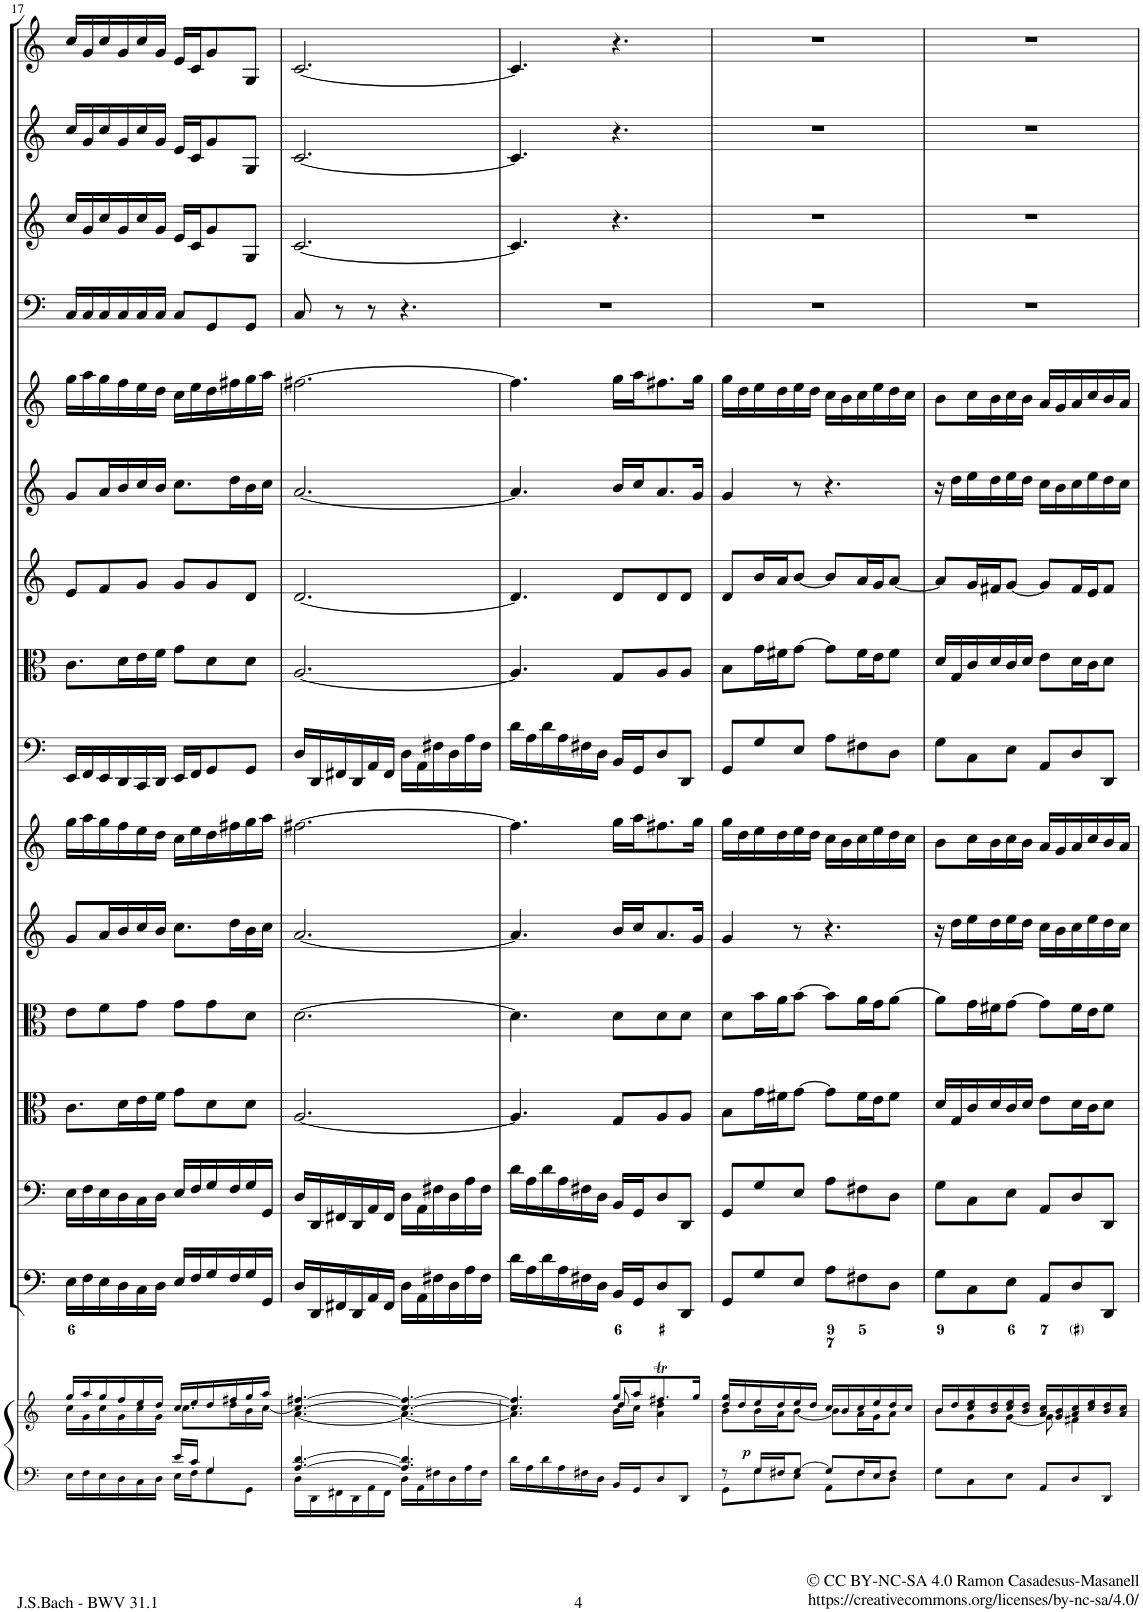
**kern	**kern	**dynam	**kern	**kern	**kern	**kern	**kern	**kern	**kern	**kern	**kern	**kern	**kern	**kern	**kern	**kern	**kern
*part16	*part16	*part16	*part15	*part14	*part13	*part12	*part11	*part10	*part9	*part8	*part7	*part6	*part5	*part4	*part3	*part2	*part1
*staff17	*staff16	*staff16/17	*staff15	*staff14	*staff13	*staff12	*staff11	*staff10	*staff9	*staff8	*staff7	*staff6	*staff5	*staff4	*staff3	*staff2	*staff1
*I"Piano reduction	*	*	*I"Violoncello II e Continuo.	*I"Violoncello I.	*I"Viola II.	*I"Viola I.	*I"Violino II	*I"Violino I.	*I"Fagotto.	*I"Taille.	*I"Oboe III	*I"Oboe II	*I"Oboe I	*I"Timpani.	*I"Tromba III.	*I"Tromba II.	*I"Tromba I.
*I'Pno	*	*	*I'Vc	*I'Vc	*I'Vla	*I'Vla	*	*I'Vln	*	*	*I'Ob	*I'Ob	*I'Ob	*I'Timp	*	*	*
!!LO:PB:g=z
*clefF4	*clefG2	*	*clefF4	*clefF4	*clefC3	*clefC3	*clefG2	*clefG2	*clefF4	*clefC3	*clefG2	*clefG2	*clefG2	*clefF4	*clefG2	*clefG2	*clefG2
*	*	*	*Trd7c12	*	*	*	*	*	*	*Trd4c7	*	*	*	*	*Trd1c2	*Trd1c2	*Trd1c2
*k[]	*k[]	*	*k[]	*k[]	*k[]	*k[]	*k[]	*k[]	*k[]	*k[]	*k[]	*k[]	*k[]	*k[]	*k[]	*k[]	*k[]
*M6/8	*M6/8	*	*M6/8	*M6/8	*M6/8	*M6/8	*M6/8	*M6/8	*M6/8	*M6/8	*M6/8	*M6/8	*M6/8	*M6/8	*M6/8	*M6/8	*M6/8
=17	=17	=17	=17	=17	=17	=17	=17	=17	=17	=17	=17	=17	=17	=17	=17	=17	=17
*^	*^	*	*	*	*	*	*	*	*	*	*	*	*	*	*	*	*
4.ryy	16E\LL	16gg/LL	16cc\LL	.	16E\LL	16E\LL	8.c\L	8e\L	8g/L	16gg\LL	16EE/LL	8.c\L	8e/L	8g/L	16gg\LL	16C/LL	16cc/LL	16cc/LL	16cc/LL
.	16F\	16aa/	16g\	.	16F\	16F\	.	.	.	16aa\	16FF/	.	.	.	16aa\	16C/	16g/	16g/	16g/
.	16E\	16gg/	16cc\	.	16E\	16E\	.	8f\	16a/L	16gg\	16EE/	.	8f/	16a/L	16gg\	16C/	16cc/	16cc/	16cc/
.	16D\	16ff/	16g\	.	16D\	16D\	16d\L	.	16b/	16ff\	16DD/	16d\L	.	16b/	16ff\	16C/	16g/	16g/	16g/
.	16C\	16ee/	16cc\	.	16C\	16C\	16e\	8g\J	16cc/	16ee\	16CC/	16e\	8g/J	16cc/	16ee\	16C/	16cc/	16cc/	16cc/
.	16D\JJ	16dd/JJ	16g\JJ	.	16D\JJ	16D\JJ	16f\JJ	.	16b/JJ	16dd\JJ	16DD/JJ	16f\JJ	.	16b/JJ	16dd\JJ	16C/JJ	16g/JJ	16g/JJ	16g/JJ
16e/LL	16E\LL	16cc/LL	8.cc\L	.	16E/LL	16E/LL	8g\L	8g\L	8.cc\L	16cc\LL	16EE/LL	8g\L	8g/L	8.cc\L	16cc\LL	8C/L	16e/LL	16e/LL	16e/LL
16c/JJ	16F\J	16ee/	.	.	16F/	16F/	.	.	.	16ee\	16FF/J	.	.	.	16ee\	.	16c/J	16c/J	16c/J
4G/	8G\	16dd/	.	.	16G/	16G/	8d\	8g\	.	16dd\	8GG/	8d\	8g/	.	16dd\	8GG/	8g/	8g/	8g/
.	.	16ff#X/	16dd\L	.	16F/	16F/	.	.	16dd\L	16ff#X\	.	.	.	16dd\L	16ff#X\	.	.	.	.
.	8GG\J	16gg/	16b\	.	16G/	16G/	8d\J	8d\J	16b\	16gg\	8GG/J	8d\J	8d/J	16b\	16gg\	8GG/J	8G/J	8G/J	8G/J
.	.	16aa/JJ	[16cc\JJ	.	16GG/JJ	16GG/JJ	.	.	16cc\JJ	16aa\JJ	.	.	.	16cc\JJ	16aa\JJ	.	.	.	.
=18	=18	=18	=18	=18	=18	=18	=18	=18	=18	=18	=18	=18	=18	=18	=18	=18	=18	=18	=18
[4.A/ [4.d/	16D\LL	4.cc/_ [4.ff#X/	[4.a\	.	16D/LL	16D/LL	[2.A/	[2.d\	[2.a/	[2.ff#X\	16D/LL	[2.A/	[2.d/	[2.a/	[2.ff#X\	8C/	[2.c/	[2.c/	[2.c/
.	16DD\	.	.	.	16DD/	16DD/	.	.	.	.	16DD/	.	.	.	.	.	.	.	.
.	16FF#X\	.	.	.	16FF#X/	16FF#X/	.	.	.	.	16FF#X/	.	.	.	.	8r	.	.	.
.	16DD\	.	.	.	16DD/	16DD/	.	.	.	.	16DD/	.	.	.	.	.	.	.	.
.	16AA\	.	.	.	16AA/	16AA/	.	.	.	.	16AA/	.	.	.	.	8r	.	.	.
.	16FF#\JJ	.	.	.	16FF#/JJ	16FF#/JJ	.	.	.	.	16FF#/JJ	.	.	.	.	.	.	.	.
4.A/] 4.d/]	16D\LL	4.cc/_ 4.ff#/_	4.a\_	.	16D\LL	16D\LL	.	.	.	.	16D\LL	.	.	.	.	4.r	.	.	.
.	16AA\	.	.	.	16AA\	16AA\	.	.	.	.	16AA\	.	.	.	.	.	.	.	.
.	16F#X\	.	.	.	16F#X\	16F#X\	.	.	.	.	16F#X\	.	.	.	.	.	.	.	.
.	16D\	.	.	.	16D\	16D\	.	.	.	.	16D\	.	.	.	.	.	.	.	.
.	16A\	.	.	.	16A\	16A\	.	.	.	.	16A\	.	.	.	.	.	.	.	.
.	16F#\JJ	.	.	.	16F#\JJ	16F#\JJ	.	.	.	.	16F#\JJ	.	.	.	.	.	.	.	.
*v	*v	*	*	*	*	*	*	*	*	*	*	*	*	*	*	*	*	*	*
=19	=19	=19	=19	=19	=19	=19	=19	=19	=19	=19	=19	=19	=19	=19	=19	=19	=19	=19
*	*	*^	*	*	*	*	*	*	*	*	*	*	*	*	*	*	*	*
16d\LL	4.cc/] 4.ff#/]	4.a\]	4.ryy	.	16d\LL	16d\LL	4.A/]	4.d\]	4.a/]	4.ff#\]	16d\LL	4.A/]	4.d/]	4.a/]	4.ff#\]	2.r	4.c/]	4.c/]	4.c/]
16A\	.	.	.	.	16A\	16A\	.	.	.	.	16A\	.	.	.	.	.	.	.	.
16d\	.	.	.	.	16d\	16d\	.	.	.	.	16d\	.	.	.	.	.	.	.	.
16A\	.	.	.	.	16A\	16A\	.	.	.	.	16A\	.	.	.	.	.	.	.	.
16F#X\	.	.	.	.	16F#X\	16F#X\	.	.	.	.	16F#X\	.	.	.	.	.	.	.	.
16D\JJ	.	.	.	.	16D\JJ	16D\JJ	.	.	.	.	16D\JJ	.	.	.	.	.	.	.	.
16BB/LL	16gg/LL	16b\LL	8dd/	.	16BB/LL	16BB/LL	8G/L	8d\L	16b/LL	16gg\LL	16BB/LL	8G/L	8d/L	16b/LL	16gg\LL	.	4.r	4.r	4.r
16GG/J	16aa/J	16cc\JJ	.	.	16GG/J	16GG/J	.	.	16cc/J	16aa\J	16GG/J	.	.	16cc/J	16aa\J	.	.	.	.
8D/	8.ff#Xt/	4a\ 4dd\	4ryy	.	8D/	8D/	8A/	8d\	8.a/	8.ff#X\	8D/	8A/	8d/	8.a/	8.ff#X\	.	.	.	.
8DD/J	.	.	.	.	8DD/J	8DD/J	8A/J	8d\J	.	.	8DD/J	8A/J	8d/J	.	.	.	.	.	.
.	16gg/Jk	.	.	.	.	.	.	.	16g/Jk	16gg\Jk	.	.	.	16g/Jk	16gg\Jk	.	.	.	.
*	*	*v	*v	*	*	*	*	*	*	*	*	*	*	*	*	*	*	*	*
=20	=20	=20	=20	=20	=20	=20	=20	=20	=20	=20	=20	=20	=20	=20	=20	=20	=20	=20
*^	*	*	*	*	*	*	*	*	*	*	*	*	*	*	*	*	*	*
8r	8GG\L	16dd/ 16gg/LL	8b\L	.	8GG/L	8GG/L	8B\L	8d\L	4g/	16gg\LL	8GG/L	8B\L	8d/L	4g/	16gg\LL	2.r	2.r	2.r	2.r
!	!	!	!	!LO:DY:b	!	!	!	!	!	!	!	!	!	!	!	!	!	!	!
.	.	16dd/	.	p	.	.	.	.	.	16dd\	.	.	.	.	16dd\	.	.	.	.
16G/LL	8G\	16ee/	16b\L	.	8G/	8G/	16g\L	16b\L	.	16ee\	8G/	16g\L	16b/L	.	16ee\	.	.	.	.
16F#X/J	.	16dd/	16a\J	.	.	.	16f#X\J	16a\J	.	16dd\	.	16f#X\J	16a/J	.	16dd\	.	.	.	.
[8G/J	8E\J	16ee/	[8b\J	.	8E/J	8E/J	[8g\J	[8b\J	8r	16ee\	8E/J	[8g\J	[8b/J	8r	16ee\	.	.	.	.
.	.	16dd/JJ	.	.	.	.	.	.	.	16dd\JJ	.	.	.	.	16dd\JJ	.	.	.	.
8G/L]	8AA\L	16cc/LL	8b\L]	.	8A\L	8A\L	8g\L]	8b\L]	4.r	16cc\LL	8A\L	8g\L]	8b/L]	4.r	16cc\LL	.	.	.	.
.	.	16b/	.	.	.	.	.	.	.	16b\	.	.	.	.	16b\	.	.	.	.
16F#/L	8F#\	16cc/	16a\L	.	8F#X\	8F#X\	16f#\L	16a\L	.	16cc\	8F#X\	16f#\L	16a/L	.	16cc\	.	.	.	.
16E/J	.	16ee/	16g\J	.	.	.	16e\J	16g\J	.	16ee\	.	16e\J	16g/J	.	16ee\	.	.	.	.
8F#/J	8D\J	16dd/	8a\J	.	8D\J	8D\J	8f#\J	[8a\J	.	16dd\	8D\J	8f#\J	[8a/J	.	16dd\	.	.	.	.
.	.	16cc/JJ	.	.	.	.	.	.	.	16cc\JJ	.	.	.	.	16cc\JJ	.	.	.	.
*v	*v	*	*	*	*	*	*	*	*	*	*	*	*	*	*	*	*	*	*
=21	=21	=21	=21	=21	=21	=21	=21	=21	=21	=21	=21	=21	=21	=21	=21	=21	=21	=21
8G\L	16b/LL	8b\L	.	8G\L	8G\L	16d/LL	8a\L]	16r	8b\L	8G\L	16d/LL	8a/L]	16r	8b\L	2.r	2.r	2.r	2.r
.	16dd/	.	.	.	.	16G/	.	16dd\LL	.	.	16G/	.	16dd\LL	.	.	.	.	.
8C\	16cc/ 16ee/	8g\	.	8C\	8C\	16c/	16g\L	16ee\	16cc\L	8C\	16c/	16g/L	16ee\	16cc\L	.	.	.	.
.	16b/ 16dd/	.	.	.	.	16d/	16f#X\J	16dd\	16b\	.	16d/	16f#X/J	16dd\	16b\	.	.	.	.
8E\J	16cc/ 16ee/	[8g\J	.	8E\J	8E\J	16c/	[8g\J	16ee\	16cc\	8E\J	16c/	[8g/J	16ee\	16cc\	.	.	.	.
.	16b/ 16dd/JJ	.	.	.	.	16d/JJ	.	16dd\JJ	16b\JJ	.	16d/JJ	.	16dd\JJ	16b\JJ	.	.	.	.
8AA/L	16a/ 16cc/LL	8g\]	.	8AA/L	8AA/L	8e\L	8g\L]	16cc\LL	16a/LL	8AA/L	8e\L	8g/L]	16cc\LL	16a/LL	.	.	.	.
.	16g/ 16b/	.	.	.	.	.	.	16b\	16g/	.	.	.	16b\	16g/	.	.	.	.
8D/	16a/ 16cc/	4f#X\	.	8D/	8D/	16d\L	16f#\L	16cc\	16a/	8D/	16d\L	16f#/L	16cc\	16a/	.	.	.	.
.	16cc/ 16ee/	.	.	.	.	16c\J	16e\J	16ee\	16cc/	.	16c\J	16e/J	16ee\	16cc/	.	.	.	.
8DD/J	16b/ 16dd/	.	.	8DD/J	8DD/J	8d\J	8f#\J	16dd\	16b/	8DD/J	8d\J	8f#/J	16dd\	16b/	.	.	.	.
.	16a/ 16cc/JJ	.	.	.	.	.	.	16cc\JJ	16a/JJ	.	.	.	16cc\JJ	16a/JJ	.	.	.	.
*	*v	*v	*	*	*	*	*	*	*	*	*	*	*	*	*	*	*	*
=	=	=	=	=	=	=	=	=	=	=	=	=	=	=	=	=	=
*-	*-	*-	*-	*-	*-	*-	*-	*-	*-	*-	*-	*-	*-	*-	*-	*-	*-
